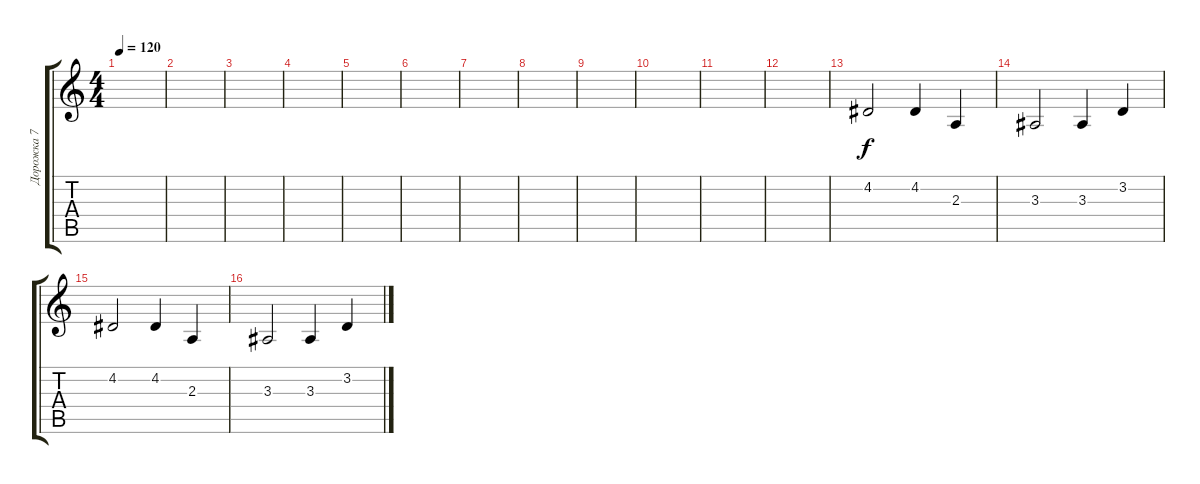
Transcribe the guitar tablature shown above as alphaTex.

\track ("Дорожка 7" "Дорожка 7") {instrument pad7halo}
\staff {score tabs}
\tuning (E4 B3 G3 D3 A2 E2) {hide}
\ts (4 4)
\tempo 120
\clef g2
\ks c
|
|
|
|
|
|
|
|
|
|
|
|
4.2.2 4.2.4 2.3.4 |
3.3.2 3.3.4 3.2.4 |
4.2.2 4.2.4 2.3.4 |
3.3.2 3.3.4 3.2.4
